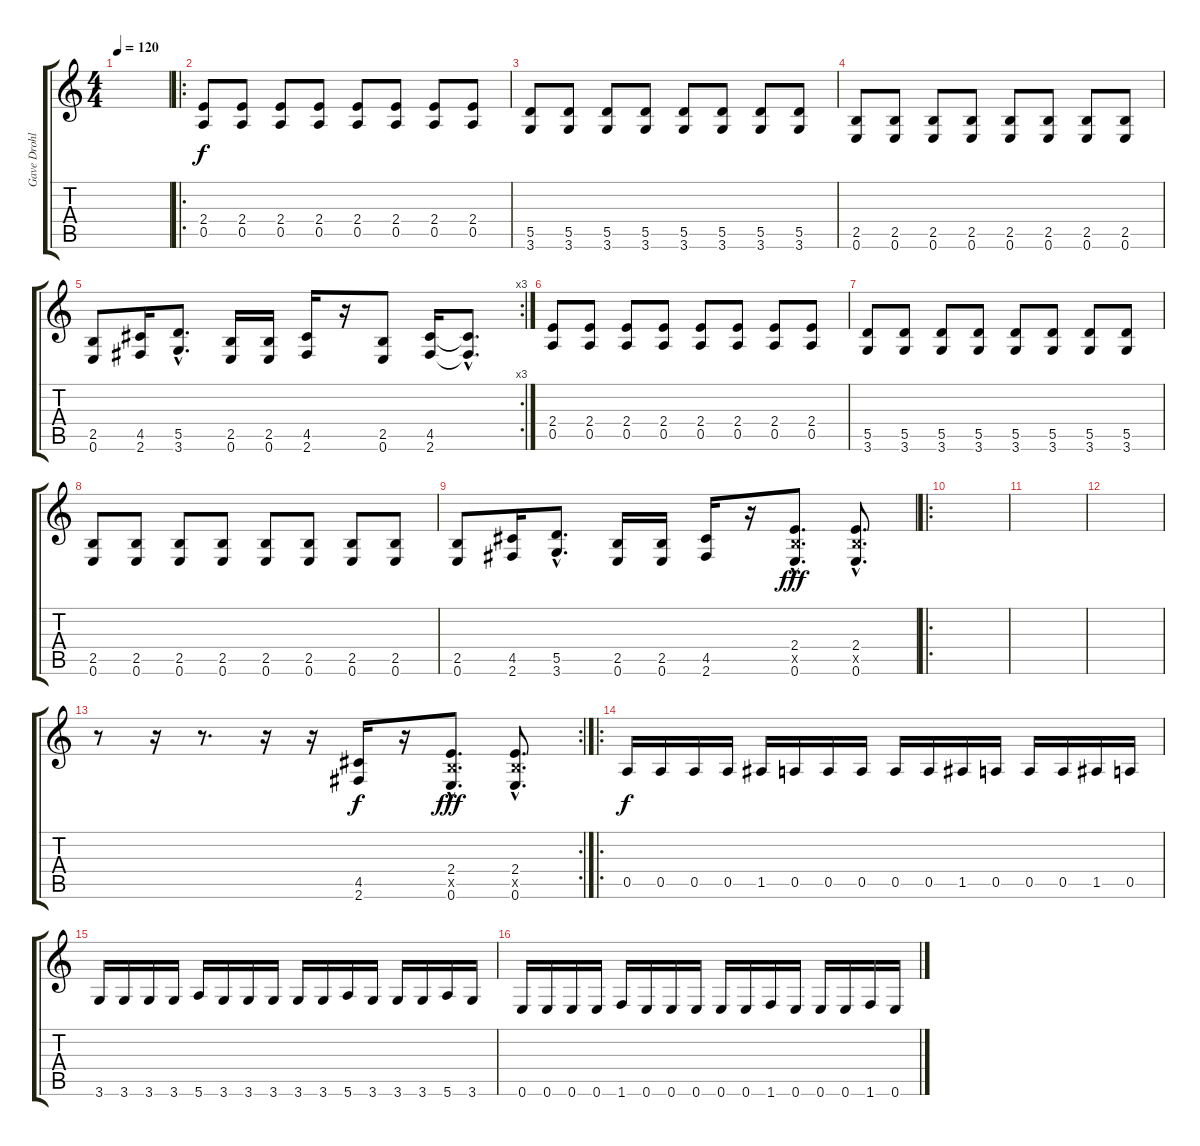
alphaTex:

\track ("Gave Drohl" "Gave Drohl") {instrument distortionguitar}
\staff {score tabs}
\tuning (E4 B3 G3 D3 A2 E2) {hide}
\ts (4 4)
\tempo 120
\clef g2
\ks c
|
\ro
(2.4 0.5).8{volume 7 balance 8 instrument overdrivenguitar} (2.4 0.5).8 (2.4 0.5).8 (2.4 0.5).8 (2.4 0.5).8 (2.4 0.5).8 (2.4 0.5).8 (2.4 0.5).8 |
(5.5 3.6).8 (5.5 3.6).8 (5.5 3.6).8 (5.5 3.6).8 (5.5 3.6).8 (5.5 3.6).8 (5.5 3.6).8 (5.5 3.6).8 |
(2.5 0.6).8 (2.5 0.6).8 (2.5 0.6).8 (2.5 0.6).8 (2.5 0.6).8 (2.5 0.6).8 (2.5 0.6).8 (2.5 0.6).8 |
\rc 3
(2.5 0.6).8 (4.5 2.6).16 (5.5{hac} 3.6{hac}).8{d} (2.5 0.6).16 (2.5 0.6).16 (4.5 2.6).16 r.16 (2.5 0.6).8 (4.5 2.6).16 (4.5{hac t} 2.6{hac t}).8{d} |
(2.4 0.5).8 (2.4 0.5).8 (2.4 0.5).8 (2.4 0.5).8 (2.4 0.5).8 (2.4 0.5).8 (2.4 0.5).8 (2.4 0.5).8 |
(5.5 3.6).8 (5.5 3.6).8 (5.5 3.6).8 (5.5 3.6).8 (5.5 3.6).8 (5.5 3.6).8 (5.5 3.6).8 (5.5 3.6).8 |
(2.5 0.6).8 (2.5 0.6).8 (2.5 0.6).8 (2.5 0.6).8 (2.5 0.6).8 (2.5 0.6).8 (2.5 0.6).8 (2.5 0.6).8 |
(2.5 0.6).8 (4.5 2.6).16 (5.5{hac} 3.6{hac}).8{d} (2.5 0.6).16 (2.5 0.6).16 (4.5 2.6).16 r.16 (2.4{hac} 2.5{hac x} 0.6{hac}).8{d dy fff} (2.4{hac} 2.5{hac x} 0.6{hac}).8{d} |
\ro
|
|
|
\rc 2
r.8 r.16 r.8{d} r.16 r.16 (4.5 2.6).16{dy f} r.16 (2.4{hac} 2.5{hac x} 0.6{hac}).8{d dy fff} (2.4{hac} 2.5{hac x} 0.6{hac}).8{d} |
\ro
0.5.16{dy f instrument electricguitarmuted} 0.5.16 0.5.16 0.5.16 1.5.16 0.5.16 0.5.16 0.5.16 0.5.16 0.5.16 1.5.16 0.5.16 0.5.16 0.5.16 1.5.16 0.5.16 |
3.6.16 3.6.16 3.6.16 3.6.16 5.6.16 3.6.16 3.6.16 3.6.16 3.6.16 3.6.16 5.6.16 3.6.16 3.6.16 3.6.16 5.6.16 3.6.16 |
0.6.16 0.6.16 0.6.16 0.6.16 1.6.16 0.6.16 0.6.16 0.6.16 0.6.16 0.6.16 1.6.16 0.6.16 0.6.16 0.6.16 1.6.16 0.6.16
